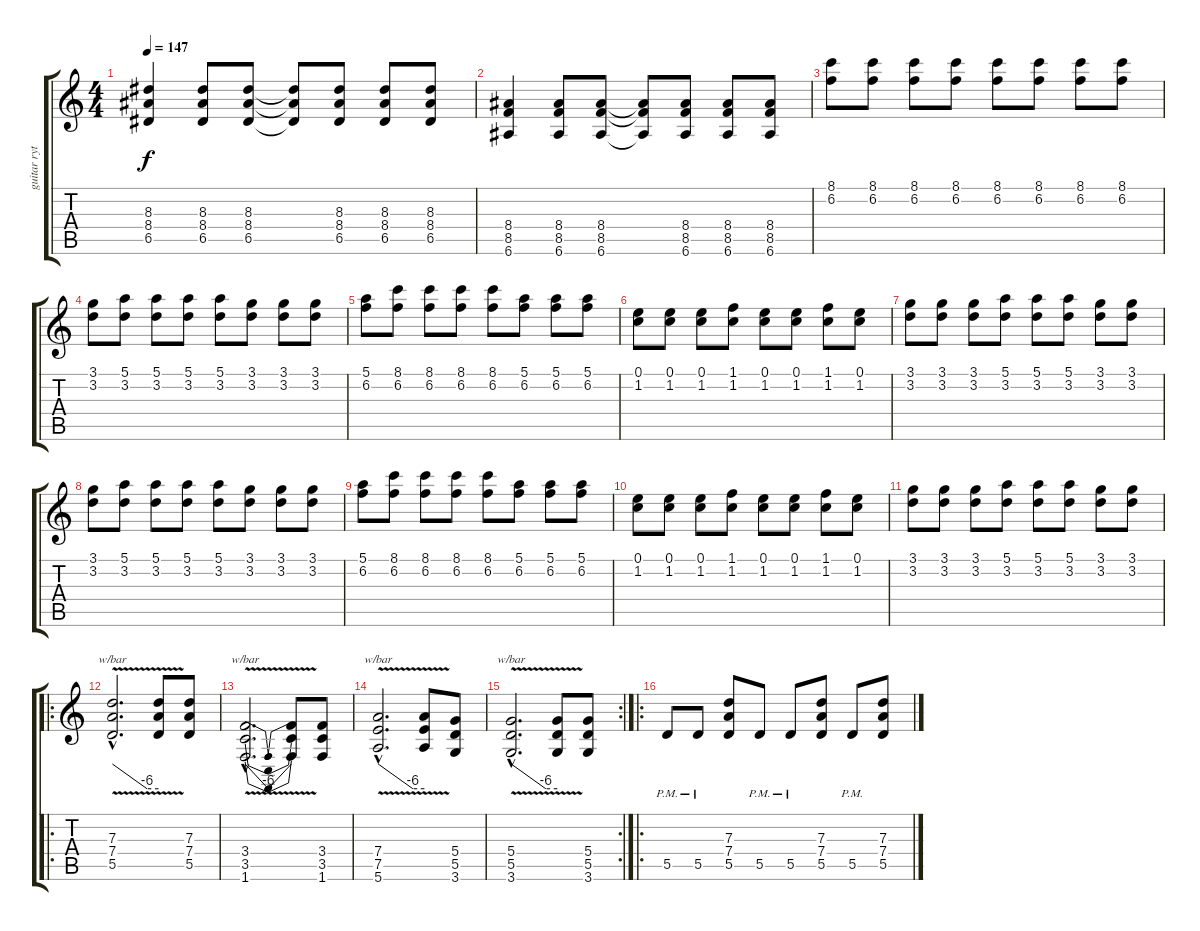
\track ("guitar rythmik/solo" "guitar ryt") {instrument distortionguitar}
\staff {score tabs}
\tuning (E4 B3 G3 D3 A2 E2) {hide}
\ts (4 4)
\tempo 147
\clef g2
\ks c
(8.3 8.4 6.5).4{dy f} (8.3 8.4 6.5).8 (8.3 8.4 6.5).8 (8.3{t} 8.4{t} 6.5{t}).8 (8.3 8.4 6.5).8 (8.3 8.4 6.5).8 (8.3 8.4 6.5).8 |
(8.4 8.5 6.6).4 (8.4 8.5 6.6).8 (8.4 8.5 6.6).8 (8.4{t} 8.5{t} 6.6{t}).8 (8.4 8.5 6.6).8 (8.4 8.5 6.6).8 (8.4 8.5 6.6).8 |
(8.1 6.2).8{volume 14} (8.1 6.2).8 (8.1 6.2).8 (8.1 6.2).8 (8.1 6.2).8 (8.1 6.2).8 (8.1 6.2).8 (8.1 6.2).8 |
(3.1 3.2).8 (5.1 3.2).8 (5.1 3.2).8 (5.1 3.2).8 (5.1 3.2).8 (3.1 3.2).8 (3.1 3.2).8 (3.1 3.2).8 |
(5.1 6.2).8 (8.1 6.2).8 (8.1 6.2).8 (8.1 6.2).8 (8.1 6.2).8 (5.1 6.2).8 (5.1 6.2).8 (5.1 6.2).8 |
(0.1 1.2).8 (0.1 1.2).8 (0.1 1.2).8 (1.1 1.2).8 (0.1 1.2).8 (0.1 1.2).8 (1.1 1.2).8 (0.1 1.2).8 |
(3.1 3.2).8 (3.1 3.2).8 (3.1 3.2).8 (5.1 3.2).8 (5.1 3.2).8 (5.1 3.2).8 (3.1 3.2).8 (3.1 3.2).8 |
(3.1 3.2).8 (5.1 3.2).8 (5.1 3.2).8 (5.1 3.2).8 (5.1 3.2).8 (3.1 3.2).8 (3.1 3.2).8 (3.1 3.2).8 |
(5.1 6.2).8 (8.1 6.2).8 (8.1 6.2).8 (8.1 6.2).8 (8.1 6.2).8 (5.1 6.2).8 (5.1 6.2).8 (5.1 6.2).8 |
(0.1 1.2).8 (0.1 1.2).8 (0.1 1.2).8 (1.1 1.2).8 (0.1 1.2).8 (0.1 1.2).8 (1.1 1.2).8 (0.1 1.2).8 |
(3.1 3.2).8 (3.1 3.2).8 (3.1 3.2).8 (5.1 3.2).8 (5.1 3.2).8 (5.1 3.2).8 (3.1 3.2).8 (3.1 3.2).8 |
\ro
(7.3{v hac} 7.4{v hac} 5.5{v hac}).2{d tbe (custom default 0 0 45 -24 60 -24)} (7.3{t} 7.4{t} 5.5{t}).8 (7.3 7.4 5.5).8 |
(3.4{v hac} 3.5{v hac} 1.6{v hac}).2{d tbe (dip default 0 0 30 -24 60 0)} (3.4{t} 3.5{t} 1.6{t}).8 (3.4 3.5 1.6).8 |
(7.4{v hac} 7.5{v hac} 5.6{v hac}).2{d tbe (custom default 0 0 45 -24 60 -24)} (7.4{t} 7.5{t} 5.6{t}).8 (5.4 5.5 3.6).8 |
\rc 2
(5.4{v hac} 5.5{v hac} 3.6{v hac}).2{d tbe (custom default 0 0 45 -24 60 -24)} (5.4{t} 5.5{t} 3.6{t}).8 (5.4 5.5 3.6).8 |
\ro
5.5{pm}.8{volume 11} 5.5{pm}.8 (7.3 7.4 5.5).8 5.5{pm}.8 5.5{pm}.8 (7.3 7.4 5.5).8 5.5{pm}.8 (7.3 7.4 5.5).8
